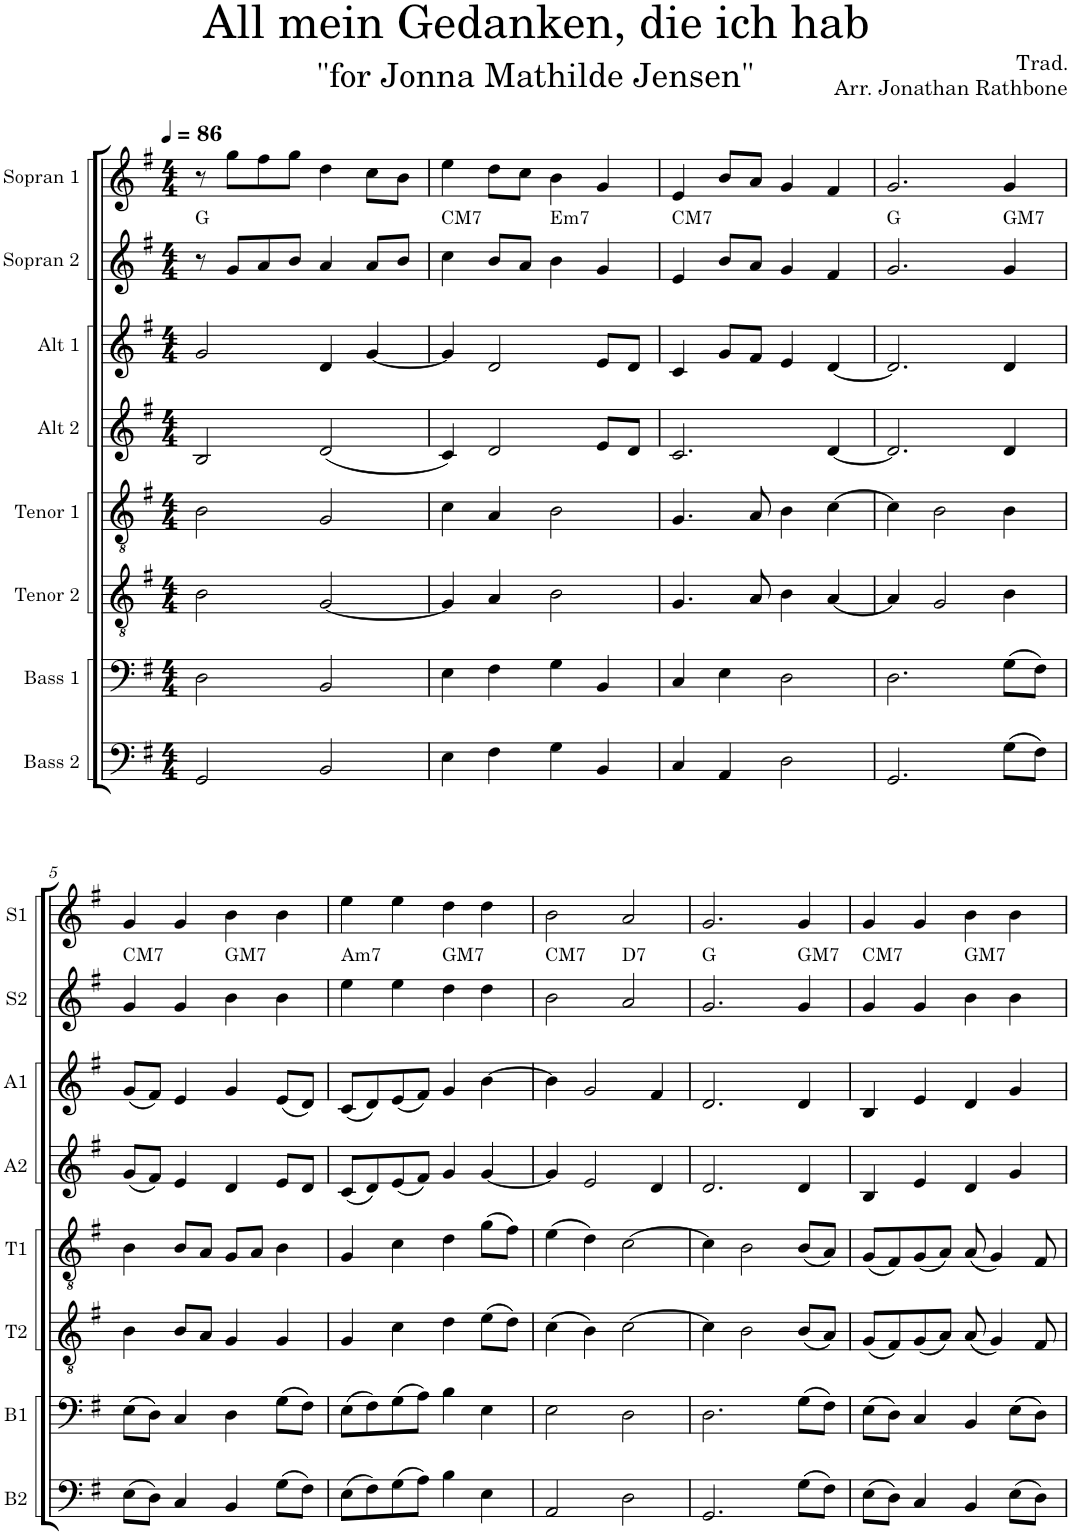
**kern	**kern	**kern	**kern	**kern	**kern	**kern	**kern
*part8	*part7	*part6	*part5	*part4	*part3	*part2	*part1
*staff8	*staff7	*staff6	*staff5	*staff4	*staff3	*staff2	*staff1
*I"Bass 2	*I"Bass 1	*I"Tenor 2	*I"Tenor 1	*I"Alt 2	*I"Alt 1	*I"Sopran 2	*I"Sopran 1
*I'B2	*I'B1	*I'T2	*I'T1	*I'A2	*I'A1	*I'S2	*I'S1
*clefF4	*clefF4	*clefGv2	*clefGv2	*clefG2	*clefG2	*clefG2	*clefG2
*k[f#]	*k[f#]	*k[f#]	*k[f#]	*k[f#]	*k[f#]	*k[f#]	*k[f#]
*M4/4	*M4/4	*M4/4	*M4/4	*M4/4	*M4/4	*M4/4	*M4/4
*MM86	*MM86	*MM86	*MM86	*MM86	*MM86	*MM86	*MM86
=1	=1	=1	=1	=1	=1	=1	=1
!	!	!	!	!	!	!LO:TX:a:t=G	!
2GG/	2D\	2B\	2B\	2B/	2g/	8r	8r
.	.	.	.	.	.	8g/L	8gg\L
.	.	.	.	.	.	8a/	8ff#\
.	.	.	.	.	.	8b/J	8gg\J
2BB/	2BB/	[2G/	2G/	(2d/	4d/	4a/	4dd\
.	.	.	.	.	[4g/	8a/L	8cc\L
.	.	.	.	.	.	8b/J	8b\J
=2	=2	=2	=2	=2	=2	=2	=2
!	!	!	!	!	!	!LO:TX:a:t=CM7	!
4E\	4E\	4G/]	4c\	4c/)	4g/]	4cc\	4ee\
4F#\	4F#\	4A/	4A/	2d/	2d/	8b/L	8dd\L
.	.	.	.	.	.	8a/J	8cc\J
!	!	!	!	!	!	!LO:TX:a:t=Em7	!
4G\	4G\	2B\	2B\	.	.	4b\	4b\
4BB/	4BB/	.	.	8e/L	8e/L	4g/	4g/
.	.	.	.	8d/J	8d/J	.	.
=3	=3	=3	=3	=3	=3	=3	=3
!	!	!	!	!	!	!LO:TX:a:t=CM7	!
4C/	4C/	4.G/	4.G/	2.c/	4c/	4e/	4e/
4AA/	4E\	.	.	.	8g/L	8b/L	8b/L
.	.	8A/	8A/	.	8f#/J	8a/J	8a/J
2D\	2D\	4B\	4B\	.	4e/	4g/	4g/
.	.	[4A/	[4c\	[4d/	[4d/	4f#/	4f#/
=4	=4	=4	=4	=4	=4	=4	=4
!	!	!	!	!	!	!LO:TX:a:t=G	!
2.GG/	2.D\	4A/]	4c\]	2.d/]	2.d/]	2.g/	2.g/
.	.	2G/	2B\	.	.	.	.
!	!	!	!	!	!	!LO:TX:a:t=GM7	!
(8G\L	(8G\L	4B\	4B\	4d/	4d/	4g/	4g/
8F#\J)	8F#\J)	.	.	.	.	.	.
!!LO:LB:g=z
=5	=5	=5	=5	=5	=5	=5	=5
!	!	!	!	!	!	!LO:TX:a:t=CM7	!
(8E\L	(8E\L	4B\	4B\	(8g/L	(8g/L	4g/	4g/
8D\J)	8D\J)	.	.	8f#/J)	8f#/J)	.	.
4C/	4C/	8B/L	8B/L	4e/	4e/	4g/	4g/
.	.	8A/J	8A/J	.	.	.	.
!	!	!	!	!	!	!LO:TX:a:t=GM7	!
4BB/	4D\	4G/	8G/L	4d/	4g/	4b\	4b\
.	.	.	8A/J	.	.	.	.
(8G\L	(8G\L	4G/	4B\	8e/L	(8e/L	4b\	4b\
8F#\J)	8F#\J)	.	.	8d/J	8d/J)	.	.
=6	=6	=6	=6	=6	=6	=6	=6
!	!	!	!	!	!	!LO:TX:a:t=Am7	!
(8E\L	(8E\L	4G/	4G/	(8c/L	(8c/L	4ee\	4ee\
8F#\)	8F#\)	.	.	8d/)	8d/)	.	.
(8G\	(8G\	4c\	4c\	(8e/	(8e/	4ee\	4ee\
8A\J)	8A\J)	.	.	8f#/J)	8f#/J)	.	.
!	!	!	!	!	!	!LO:TX:a:t=GM7	!
4B\	4B\	4d\	4d\	4g/	4g/	4dd\	4dd\
4E\	4E\	(8e\L	(8g\L	[4g/	[4b\	4dd\	4dd\
.	.	8d\J)	8f#\J)	.	.	.	.
=7	=7	=7	=7	=7	=7	=7	=7
!	!	!	!	!	!	!LO:TX:a:t=CM7	!
2AA/	2E\	(4c\	(4e\	4g/]	4b\]	2b\	2b\
.	.	4B\)	4d\)	2e/	2g/	.	.
!	!	!	!	!	!	!LO:TX:a:t=D7	!
2D\	2D\	[2c\	[2c\	.	.	2a/	2a/
.	.	.	.	4d/	4f#/	.	.
=8	=8	=8	=8	=8	=8	=8	=8
!	!	!	!	!	!	!LO:TX:a:t=G	!
2.GG/	2.D\	4c\]	4c\]	2.d/	2.d/	2.g/	2.g/
.	.	2B\	2B\	.	.	.	.
!	!	!	!	!	!	!LO:TX:a:t=GM7	!
(8G\L	(8G\L	(8B/L	(8B/L	4d/	4d/	4g/	4g/
8F#\J)	8F#\J)	8A/J)	8A/J)	.	.	.	.
=9	=9	=9	=9	=9	=9	=9	=9
!	!	!	!	!	!	!LO:TX:a:t=CM7	!
(8E\L	(8E\L	(8G/L	(8G/L	4B/	4B/	4g/	4g/
8D\J)	8D\J)	8F#/)	8F#/)	.	.	.	.
4C/	4C/	(8G/	(8G/	4e/	4e/	4g/	4g/
.	.	8A/J)	8A/J)	.	.	.	.
!	!	!	!	!	!	!LO:TX:a:t=GM7	!
4BB/	4BB/	(8A/	(8A/	4d/	4d/	4b\	4b\
.	.	4G/)	4G/)	.	.	.	.
(8E\L	(8E\L	.	.	4g/	4g/	4b\	4b\
8D\J)	8D\J)	8F#/	8F#/	.	.	.	.
=	=	=	=	=	=	=	=
*-	*-	*-	*-	*-	*-	*-	*-
